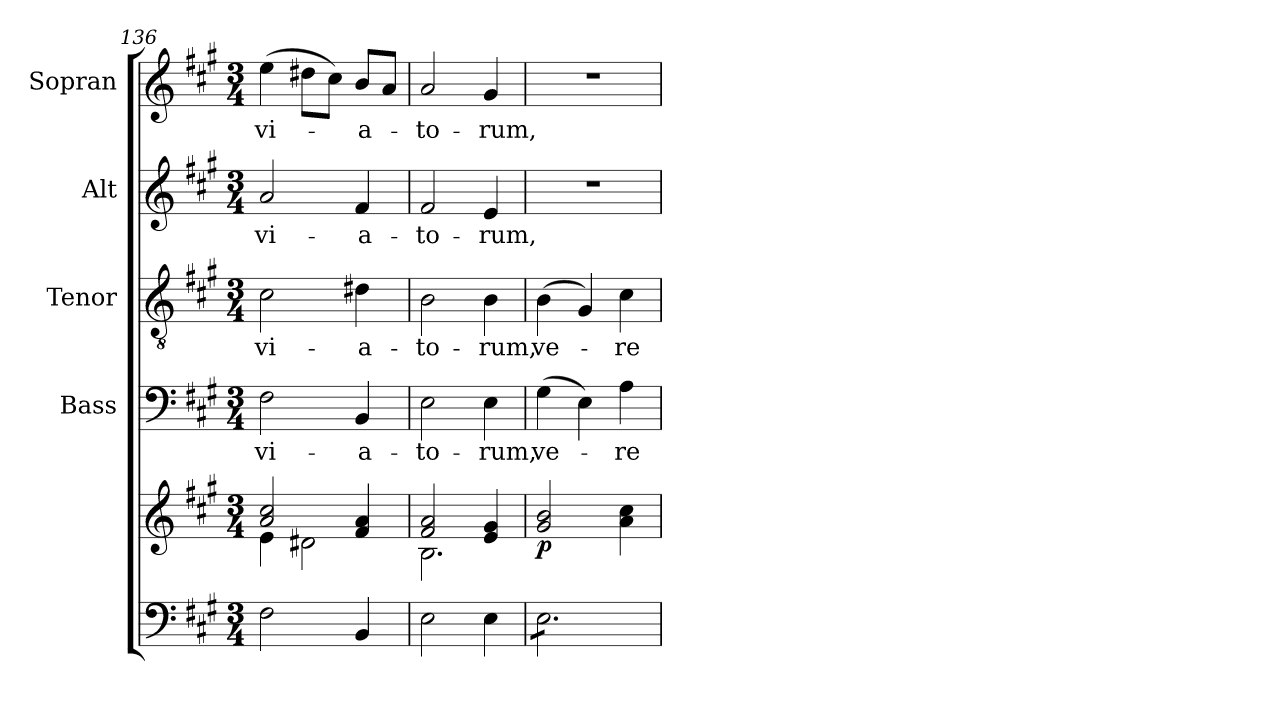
**kern	**kern	**dynam	**kern	**text	**kern	**text	**kern	**text	**kern	**text
*part5	*part5	*part5	*part4	*part4	*part3	*part3	*part2	*part2	*part1	*part1
*staff6	*staff5	*staff5/6	*staff4	*staff4	*staff3	*staff3	*staff2	*staff2	*staff1	*staff1
*	*	*	*I"Bass	*	*I"Tenor	*	*I"Alt	*	*I"Sopran	*
*	*	*	*I'B.	*	*I'T.	*	*I'A.	*	*I'S.	*
*clefF4	*clefG2	*	*clefF4	*	*clefGv2	*	*clefG2	*	*clefG2	*
*k[f#c#g#]	*k[f#c#g#]	*	*k[f#c#g#]	*	*k[f#c#g#]	*	*k[f#c#g#]	*	*k[f#c#g#]	*
*A:	*A:	*	*A:	*	*A:	*	*A:	*	*A:	*
*M3/4	*M3/4	*	*M3/4	*	*M3/4	*	*M3/4	*	*M3/4	*
=136	=136	=136	=136	=136	=136	=136	=136	=136	=136	=136
*	*^	*	*	*	*	*	*	*	*	*
!	!	!	!	!	!LO:LY:b	!	!LO:LY:b	!	!LO:LY:b	!	!LO:LY:b
2F#\	2a/ 2cc#/	4e\	.	2F#\	vi-	2c#\	vi-	2a/	vi-	(>4ee\	vi-
.	.	2d#X\	.	.	.	.	.	.	.	8dd#X\L	.
.	.	.	.	.	.	.	.	.	.	8cc#\J)	.
!	!	!	!	!	!LO:LY:b	!	!LO:LY:b	!	!LO:LY:b	!	!LO:LY:b
4BB/	4f#/ 4a/	.	.	4BB/	-a-	4d#X\	-a-	4f#/	-a-	8b/L	-a-
.	.	.	.	.	.	.	.	.	.	8a/J	.
=137	=137	=137	=137	=137	=137	=137	=137	=137	=137	=137	=137
!	!	!	!	!	!LO:LY:b	!	!LO:LY:b	!	!LO:LY:b	!	!LO:LY:b
2E\	2f#/ 2a/	2.B\	.	2E\	-to-	2B\	-to-	2f#/	-to-	2a/	-to-
!	!	!	!	!	!LO:LY:b	!	!LO:LY:b	!	!LO:LY:b	!	!LO:LY:b
4E\	4e/ 4g#/	.	.	4E\	-rum,	4B\	-rum,	4e/	-rum,	4g#/	-rum,
*	*v	*v	*	*	*	*	*	*	*	*	*
=138	=138	=138	=138	=138	=138	=138	=138	=138	=138	=138
!	!	!LO:DY:b	!	!LO:LY:b	!	!LO:LY:b	!	!	!	!
*tremolo	*	*	*	*	*	*	*	*	*	*
8E\L	2g#/ 2b/	p	(>4G#\	ve-	(>4B\	ve-	2.r	.	2.r	.
8E\	.	.	.	.	.	.	.	.	.	.
8E\	.	.	4E\)	.	4G#/)	.	.	.	.	.
8E\	.	.	.	.	.	.	.	.	.	.
!	!	!	!	!LO:LY:b	!	!LO:LY:b	!	!	!	!
8E\	4a\ 4cc#\	.	4A\	-re	4c#\	-re	.	.	.	.
8E\J	.	.	.	.	.	.	.	.	.	.
*Xtremolo	*	*	*	*	*	*	*	*	*	*
=	=	=	=	=	=	=	=	=	=	=
*-	*-	*-	*-	*-	*-	*-	*-	*-	*-	*-
